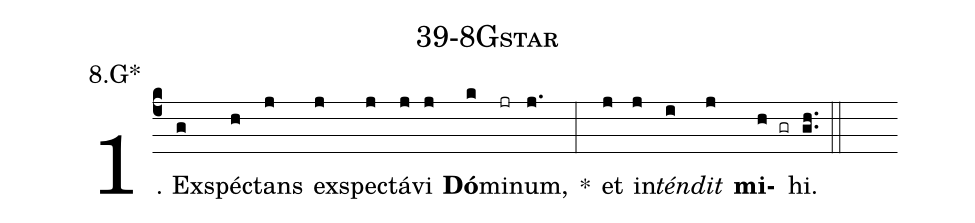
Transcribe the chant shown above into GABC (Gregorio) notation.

name: 39-8Gstar;
annotation: 8.G*;
%%
(c4)1. Ex(g)spéc(h)tans(j) ex(j)spec(j)tá(j)vi(j) <b>Dó</b>(k)mi(jr)num,(j.) *(:) et(j) in(j)<i>tén</i>(i)<i>dit</i>(j) <b>mi</b>(h gr)hi.(gh..) (::)
